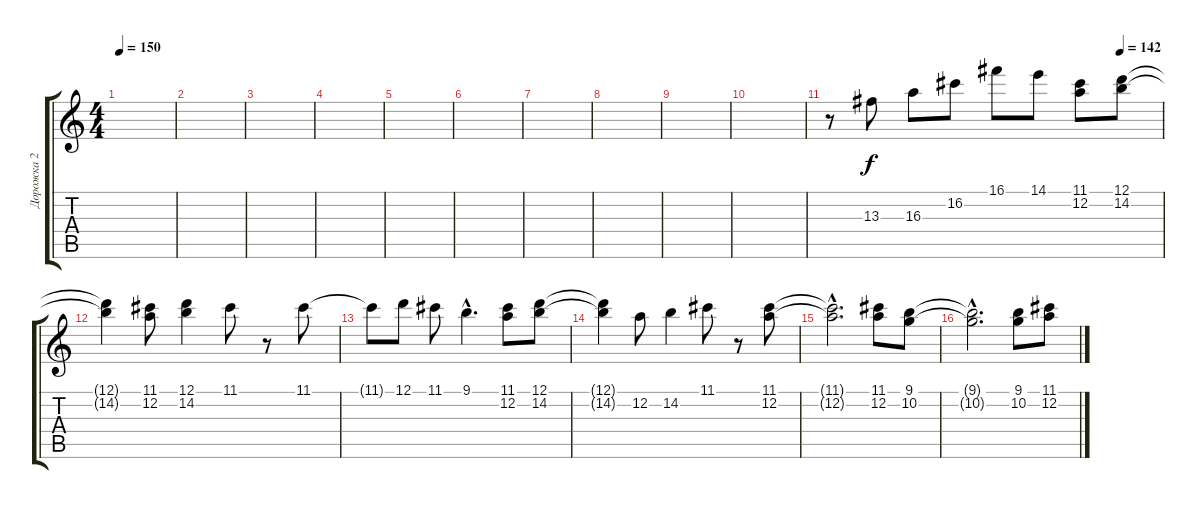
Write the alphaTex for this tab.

\track ("Дорожка 2" "Дорожка 2") {instrument acousticguitarnylon}
\staff {score tabs}
\tuning (D4 A3 F3 C3 G2 D2) {hide}
\ts (4 4)
\tempo 150
\clef g2
\ks c
|
|
|
|
|
|
|
|
|
|
\tempo (142 0.875)
r.8 13.3.8 16.3.8 16.2.8 16.1.8 14.1.8 (11.1 12.2).8 (12.1 14.2).8 |
(12.1{t} 14.2{t}).4 (11.1 12.2).8 (12.1 14.2).4 11.1.8 r.8 11.1.8 |
11.1{t}.8 12.1.8 11.1.8 9.1{hac}.4{d} (11.1 12.2).8 (12.1 14.2).8 |
(12.1{t} 14.2{t}).4 12.2.8 14.2.4 11.1.8 r.8 (11.1 12.2).8 |
(11.1{hac t} 12.2{hac t}).2{d} (11.1 12.2).8 (9.1 10.2).8 |
(9.1{hac t} 10.2{hac t}).2{d} (9.1 10.2).8 (11.1 12.2).8
